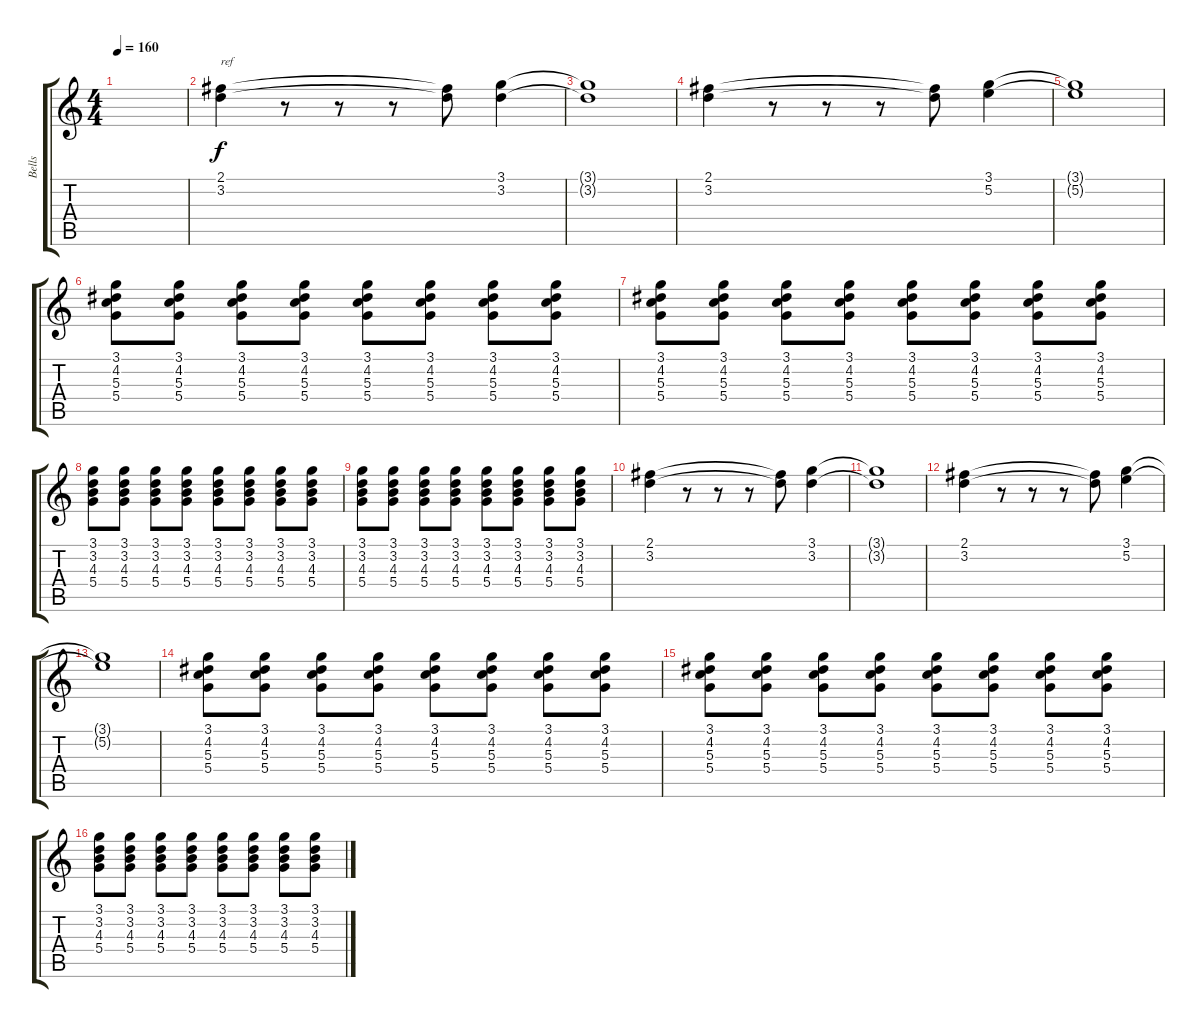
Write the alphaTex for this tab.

\track ("Bells" "Bells") {instrument overdrivenguitar}
\staff {score tabs}
\tuning (E4 B3 G3 D3 A2 E2) {hide}
\ts (4 4)
\tempo 160
\clef g2
\ks c
|
(2.1 3.2).4{txt "ref"} r.8 r.8 r.8 (2.1{t} 3.2{t}).8 (3.1 3.2).4 |
(3.1{t} 3.2{t}).1 |
(2.1 3.2).4 r.8 r.8 r.8 (2.1{t} 3.2{t}).8 (3.1 5.2).4 |
(3.1{t} 5.2{t}).1 |
(3.1 4.2 5.3 5.4).8 (3.1 4.2 5.3 5.4).8 (3.1 4.2 5.3 5.4).8 (3.1 4.2 5.3 5.4).8 (3.1 4.2 5.3 5.4).8 (3.1 4.2 5.3 5.4).8 (3.1 4.2 5.3 5.4).8 (3.1 4.2 5.3 5.4).8 |
(3.1 4.2 5.3 5.4).8 (3.1 4.2 5.3 5.4).8 (3.1 4.2 5.3 5.4).8 (3.1 4.2 5.3 5.4).8 (3.1 4.2 5.3 5.4).8 (3.1 4.2 5.3 5.4).8 (3.1 4.2 5.3 5.4).8 (3.1 4.2 5.3 5.4).8 |
(3.1 3.2 4.3 5.4).8 (3.1 3.2 4.3 5.4).8 (3.1 3.2 4.3 5.4).8 (3.1 3.2 4.3 5.4).8 (3.1 3.2 4.3 5.4).8 (3.1 3.2 4.3 5.4).8 (3.1 3.2 4.3 5.4).8 (3.1 3.2 4.3 5.4).8 |
(3.1 3.2 4.3 5.4).8 (3.1 3.2 4.3 5.4).8 (3.1 3.2 4.3 5.4).8 (3.1 3.2 4.3 5.4).8 (3.1 3.2 4.3 5.4).8 (3.1 3.2 4.3 5.4).8 (3.1 3.2 4.3 5.4).8 (3.1 3.2 4.3 5.4).8 |
(2.1 3.2).4 r.8 r.8 r.8 (2.1{t} 3.2{t}).8 (3.1 3.2).4 |
(3.1{t} 3.2{t}).1 |
(2.1 3.2).4 r.8 r.8 r.8 (2.1{t} 3.2{t}).8 (3.1 5.2).4 |
(3.1{t} 5.2{t}).1 |
(3.1 4.2 5.3 5.4).8 (3.1 4.2 5.3 5.4).8 (3.1 4.2 5.3 5.4).8 (3.1 4.2 5.3 5.4).8 (3.1 4.2 5.3 5.4).8 (3.1 4.2 5.3 5.4).8 (3.1 4.2 5.3 5.4).8 (3.1 4.2 5.3 5.4).8 |
(3.1 4.2 5.3 5.4).8 (3.1 4.2 5.3 5.4).8 (3.1 4.2 5.3 5.4).8 (3.1 4.2 5.3 5.4).8 (3.1 4.2 5.3 5.4).8 (3.1 4.2 5.3 5.4).8 (3.1 4.2 5.3 5.4).8 (3.1 4.2 5.3 5.4).8 |
(3.1 3.2 4.3 5.4).8 (3.1 3.2 4.3 5.4).8 (3.1 3.2 4.3 5.4).8 (3.1 3.2 4.3 5.4).8 (3.1 3.2 4.3 5.4).8 (3.1 3.2 4.3 5.4).8 (3.1 3.2 4.3 5.4).8 (3.1 3.2 4.3 5.4).8
